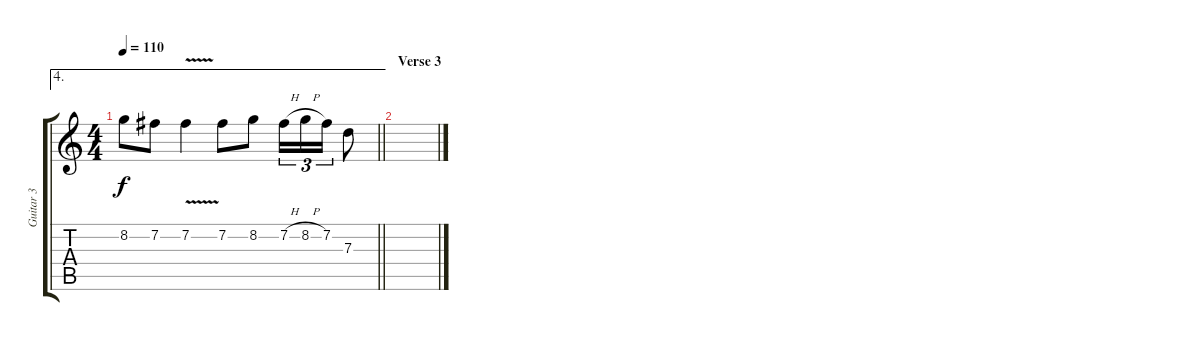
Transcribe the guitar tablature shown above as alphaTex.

\track ("Guitar 3" "Guitar 3") {instrument distortionguitar}
\staff {score tabs}
\tuning (E4 B3 G3 D3 A2 E2) {hide}
\ae 4
\ts (4 4)
\tempo 110
\clef g2
\barLineRight lightlight
\ks c
8.2.8{dy f} 7.2.8 7.2{v}.4 7.2.8 8.2.8 7.2{h}.16{tu (3 2)} 8.2{h}.16{tu (3 2)} 7.2.16{tu (3 2)} 7.3.8 |
\section ("" "Verse 3")
